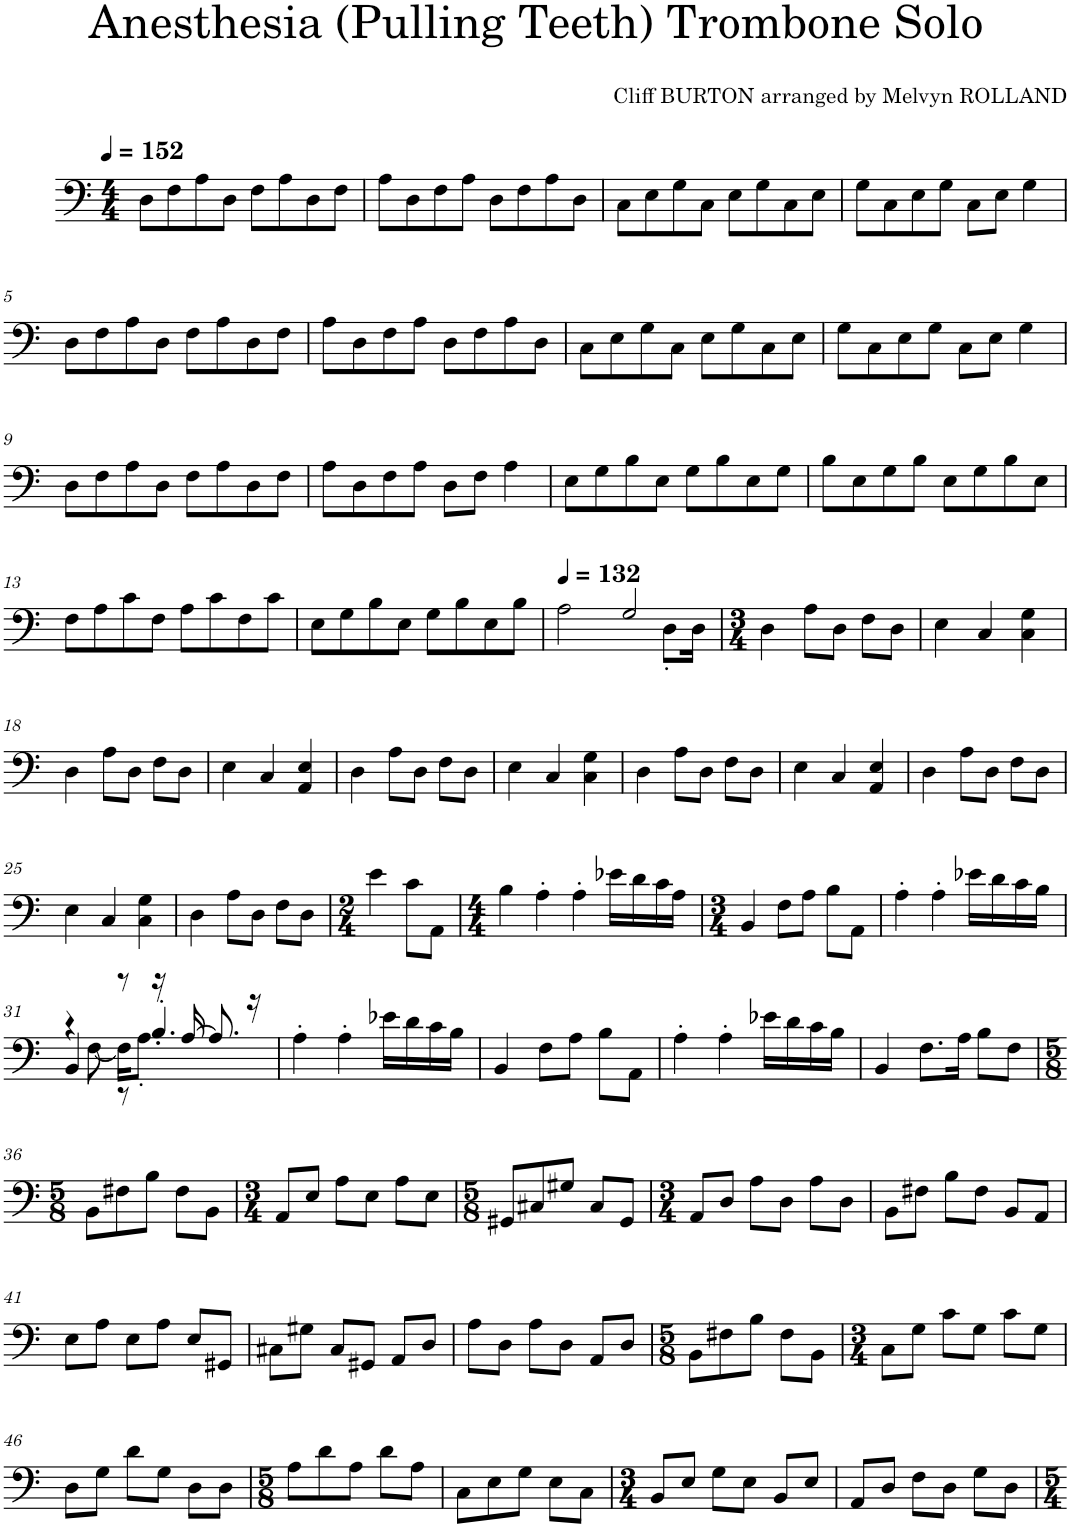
**kern
*part1
*staff1
*I"Trombone
*I'Tbn.
*clefF4
*k[]
*M4/4
*MM152
=1
8D\L
8F\
8A\
8D\J
8F\L
8A\
8D\
8F\J
=2
8A\L
8D\
8F\
8A\J
8D\L
8F\
8A\
8D\J
=3
8C\L
8E\
8G\
8C\J
8E\L
8G\
8C\
8E\J
=4
8G\L
8C\
8E\
8G\J
8C\L
8E\J
4G\
!!LO:LB:g=z
=5
8D\L
8F\
8A\
8D\J
8F\L
8A\
8D\
8F\J
=6
8A\L
8D\
8F\
8A\J
8D\L
8F\
8A\
8D\J
=7
8C\L
8E\
8G\
8C\J
8E\L
8G\
8C\
8E\J
=8
8G\L
8C\
8E\
8G\J
8C\L
8E\J
4G\
!!LO:LB:g=z
=9
8D\L
8F\
8A\
8D\J
8F\L
8A\
8D\
8F\J
=10
8A\L
8D\
8F\
8A\J
8D\L
8F\J
4A\
=11
8E\L
8G\
8B\
8E\J
8G\L
8B\
8E\
8G\J
=12
8B\L
8E\
8G\
8B\J
8E\L
8G\
8B\
8E\J
!!LO:LB:g=z
=13
8F\L
8A\
8c\
8F\J
8A\L
8c\
8F\
8c\J
=14
8E\L
8G\
8B\
8E\J
8G\L
8B\
8E\
8B\J
=15
*MM132
*^
2A\	16ryy
*v	*v
2G/
*^
.	8D'\L
.	16D\Jk
*v	*v
=16
*M3/4
4D\
8A\L
8D\J
8F\L
8D\J
=17
4E\
4C/
4C\ 4G\
!!LO:LB:g=z
=18
4D\
8A\L
8D\J
8F\L
8D\J
=19
4E\
4C/
4AA/ 4E/
=20
4D\
8A\L
8D\J
8F\L
8D\J
=21
4E\
4C/
4C\ 4G\
=22
4D\
8A\L
8D\J
8F\L
8D\J
=23
4E\
4C/
4AA/ 4E/
=24
4D\
8A\L
8D\J
8F\L
8D\J
!!LO:LB:g=z
=25
4E\
4C/
4C\ 4G\
=26
4D\
8A\L
8D\J
8F\L
8D\J
=27
*M2/4
4e\
8c\L
8AA\J
=28
*M4/4
4B\
4A'\
4A'\
16e-X\LL
16d\
16c\
16A\JJ
=29
*M3/4
4BB/
8F\L
8A\J
8B\L
8AA\J
=30
4A'\
4A'\
16e-X\LL
16d\
16c\
16B\JJ
!!LO:LB:g=z
=31
*^
*	*^
4r	8ryy	4BB/
.	[8F\	.
8r	16F\KL]	8r
.	8.A'\J	.
16r	.	4.B'/
[16A/	.	.
8.A/]	4ryy	.
16r	.	.
*v	*v	*v
=32
4A'\
4A'\
16e-X\LL
16d\
16c\
16B\JJ
=33
4BB/
8F\L
8A\J
8B\L
8AA\J
=34
4A'\
4A'\
16e-X\LL
16d\
16c\
16B\JJ
=35
4BB/
8.F\L
16A\Jk
8B\L
8F\J
!!LO:LB:g=z
=36
*M5/8
8BB\L
8F#X\
8B\J
8F#\L
8BB\J
=37
*M3/4
8AA/L
8E/J
8A\L
8E\J
8A\L
8E\J
=38
*M5/8
8GG#X/L
8C#X/
8G#X/J
8C#/L
8GG#/J
=39
*M3/4
8AA/L
8D/J
8A\L
8D\J
8A\L
8D\J
=40
8BB\L
8F#X\J
8B\L
8F#\J
8BB/L
8AA/J
!!LO:LB:g=z
=41
8E\L
8A\J
8E\L
8A\J
8E/L
8GG#X/J
=42
8C#X\L
8G#X\J
8C#/L
8GG#X/J
8AA/L
8D/J
=43
8A\L
8D\J
8A\L
8D\J
8AA/L
8D/J
=44
*M5/8
8BB\L
8F#X\
8B\J
8F#\L
8BB\J
=45
*M3/4
8C\L
8G\J
8c\L
8G\J
8c\L
8G\J
!!LO:LB:g=z
=46
8D\L
8G\J
8d\L
8G\J
8D\L
8D\J
=47
*M5/8
8A\L
8d\
8A\J
8d\L
8A\J
=48
8C\L
8E\
8G\J
8E\L
8C\J
=49
*M3/4
8BB/L
8E/J
8G\L
8E\J
8BB/L
8E/J
=50
8AA/L
8D/J
8F\L
8D\J
8G\L
8D\J
=
*-
